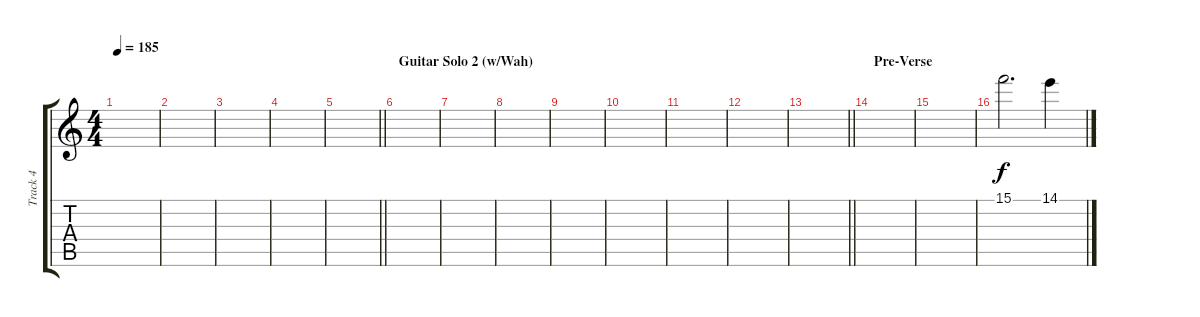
\track ("Track 4" "Track 4") {instrument distortionguitar}
\staff {score tabs}
\tuning (D4 A3 F3 C3 G2 D2) {hide}
\ts (4 4)
\tempo 185
\clef g2
\ks c
|
|
|
|
\barLineRight lightlight
|
\section ("" "Guitar Solo 2 (w/Wah)")
|
|
|
|
|
|
|
\barLineRight lightlight
|
\section ("" "Pre-Verse")
|
|
15.1.2{d} 14.1.4
